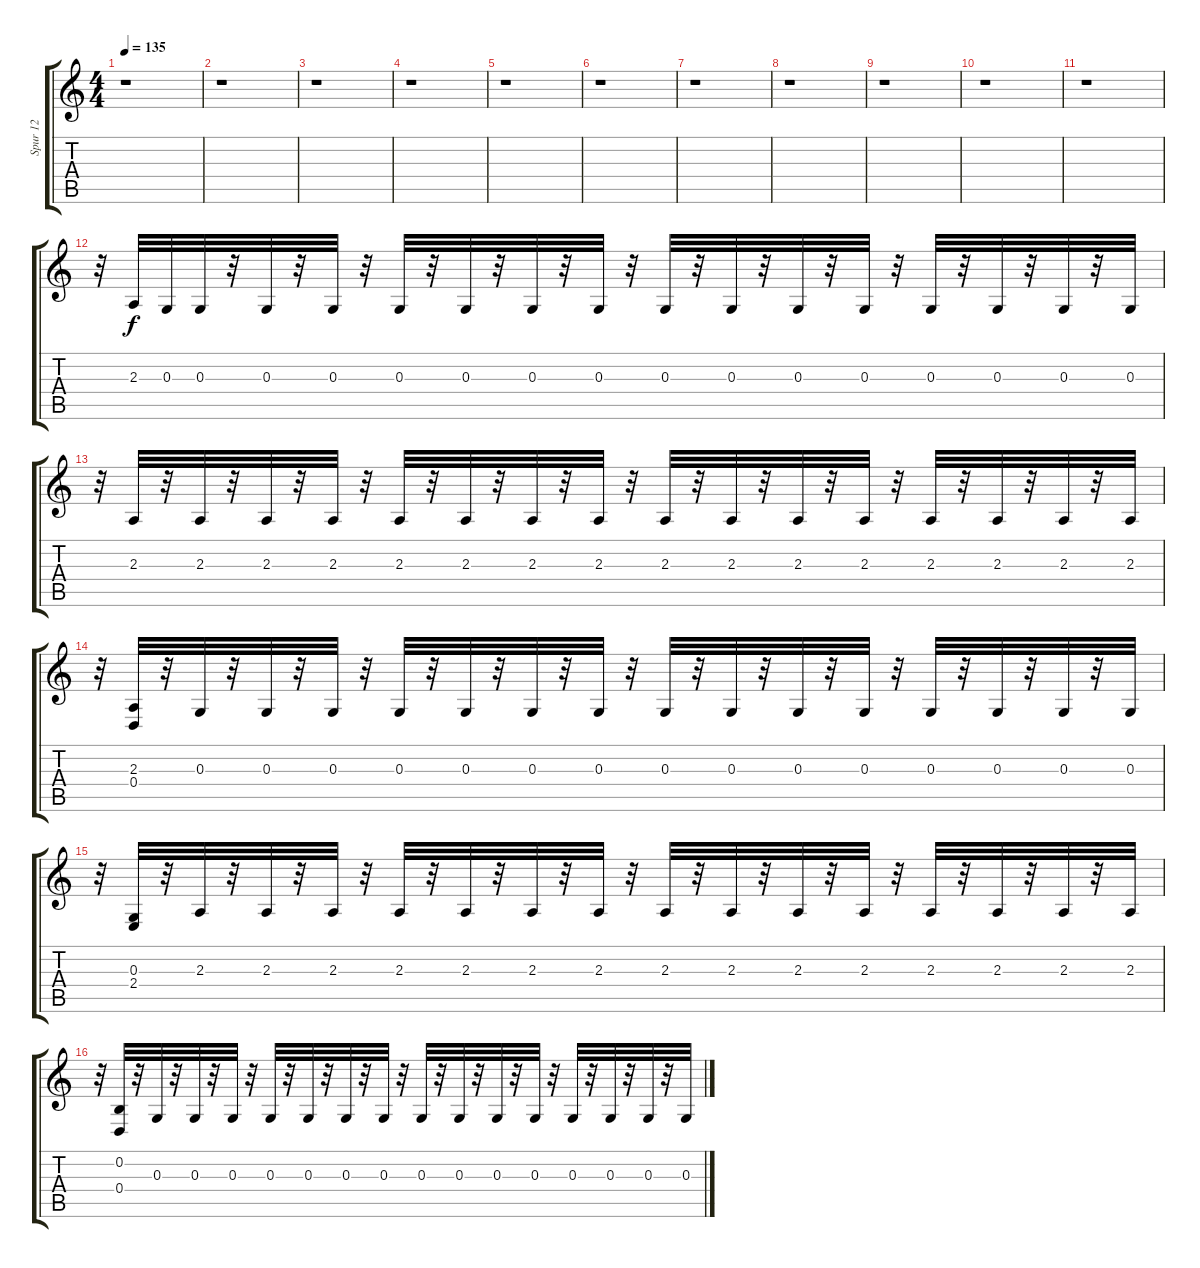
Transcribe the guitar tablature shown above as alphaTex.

\track ("Spur 12" "Spur 12") {instrument lead8bassandlead}
\staff {score tabs}
\tuning (E4 B3 G3 D3 A2 E2) {hide}
\ts (4 4)
\tempo 135
\clef g2
\ks c
r.1{dy f} |
r.1 |
r.1 |
r.1 |
r.1 |
r.1 |
r.1 |
r.1 |
r.1 |
r.1 |
r.1 |
r.32 2.3.32 0.3.32 0.3.32 r.32 0.3.32 r.32 0.3.32 r.32 0.3.32 r.32 0.3.32 r.32 0.3.32 r.32 0.3.32 r.32 0.3.32 r.32 0.3.32 r.32 0.3.32 r.32 0.3.32 r.32 0.3.32 r.32 0.3.32 r.32 0.3.32 r.32 0.3.32 |
r.32 2.3.32 r.32 2.3.32 r.32 2.3.32 r.32 2.3.32 r.32 2.3.32 r.32 2.3.32 r.32 2.3.32 r.32 2.3.32 r.32 2.3.32 r.32 2.3.32 r.32 2.3.32 r.32 2.3.32 r.32 2.3.32 r.32 2.3.32 r.32 2.3.32 r.32 2.3.32 |
r.32 (2.3 0.4).32 r.32 0.3.32 r.32 0.3.32 r.32 0.3.32 r.32 0.3.32 r.32 0.3.32 r.32 0.3.32 r.32 0.3.32 r.32 0.3.32 r.32 0.3.32 r.32 0.3.32 r.32 0.3.32 r.32 0.3.32 r.32 0.3.32 r.32 0.3.32 r.32 0.3.32 |
r.32 (0.3 2.4).32 r.32 2.3.32 r.32 2.3.32 r.32 2.3.32 r.32 2.3.32 r.32 2.3.32 r.32 2.3.32 r.32 2.3.32 r.32 2.3.32 r.32 2.3.32 r.32 2.3.32 r.32 2.3.32 r.32 2.3.32 r.32 2.3.32 r.32 2.3.32 r.32 2.3.32 |
r.32 (0.2 0.4).32 r.32 0.3.32 r.32 0.3.32 r.32 0.3.32 r.32 0.3.32 r.32 0.3.32 r.32 0.3.32 r.32 0.3.32 r.32 0.3.32 r.32 0.3.32 r.32 0.3.32 r.32 0.3.32 r.32 0.3.32 r.32 0.3.32 r.32 0.3.32 r.32 0.3.32
